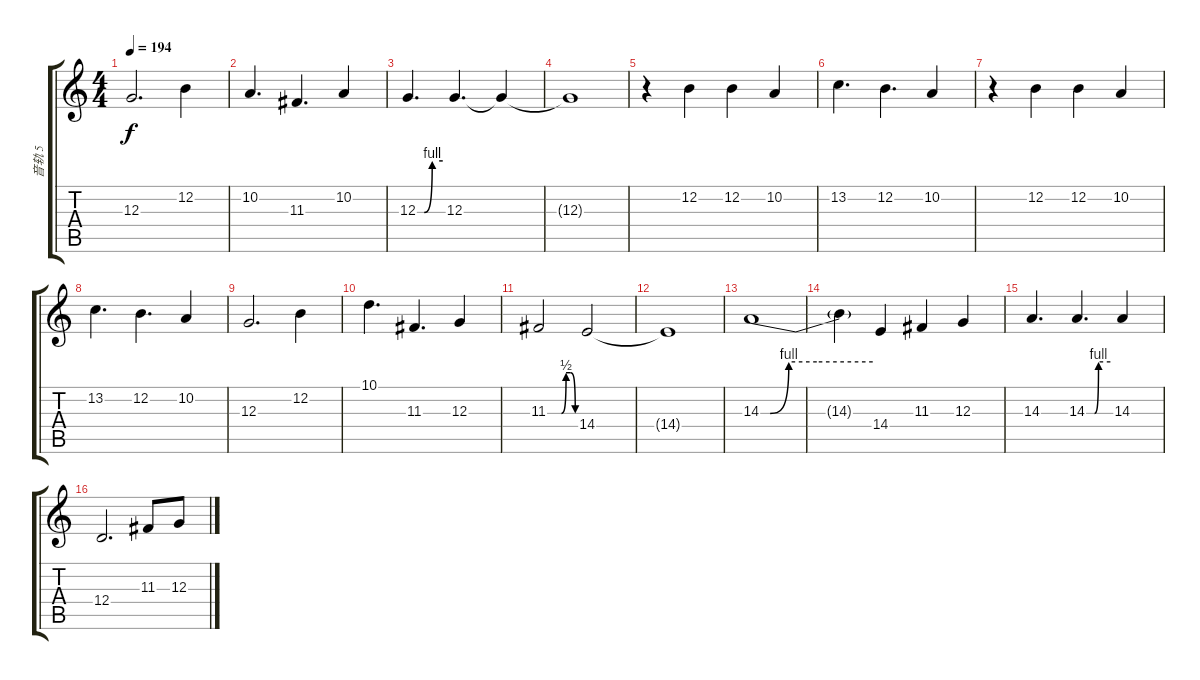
\track ("音轨 5" "音轨 5") {instrument tangoaccordion}
\staff {score tabs}
\tuning (E4 B3 G3 D3 A2 E2) {hide}
\ts (4 4)
\tempo 194
\clef g2
\ks c
12.3.2{d dy f} 12.2.4 |
10.2.4{d} 11.3.4{d} 10.2.4 |
12.3{be (custom 0 0 16 0 35 4 60 4)}.4{d} 12.3.4{d volume 6} 12.3{t}.4 |
12.3{t}.1 |
r.4 12.2.4{volume 16} 12.2.4 10.2.4 |
13.2.4{d} 12.2.4{d} 10.2.4 |
r.4 12.2.4 12.2.4 10.2.4 |
13.2.4{d} 12.2.4{d} 10.2.4 |
12.3.2{d} 12.2.4 |
10.1.4{d} 11.3.4{d} 12.3.4 |
11.3{be (custom 0 0 30 0 40 2 50 2 60 0)}.2 14.4.2{volume 8} |
14.4{t}.1 |
14.3{be (custom 0 0 5 0 15 4 30 4 60 4)}.1{volume 16} |
14.3{t}.4 14.4.4 11.3.4 12.3.4 |
14.3.4{d} 14.3{be (custom 0 0 20 0 30 4 60 4)}.4{d} 14.3.4 |
12.4.2{d} 11.3.8 12.3.8
